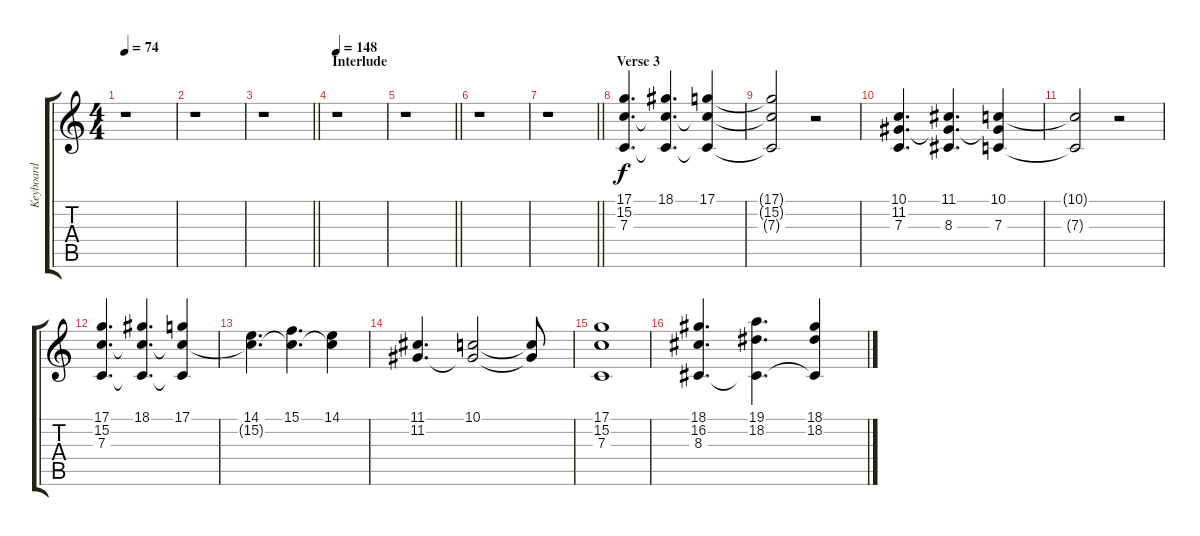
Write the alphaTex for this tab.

\track ("Keyboard" "Keyboard") {instrument stringensemble1}
\staff {score tabs}
\tuning (D4 A3 F3 C3 G2 C2) {hide}
\ts (4 4)
\tempo 74
\clef g2
\ks c
r.1{dy f} |
r.1 |
\barLineRight lightlight
r.1 |
\section ("" "Interlude")
\tempo 148
r.1 |
\barLineRight lightlight
r.1 |
r.1 |
\barLineRight lightlight
r.1 |
\section ("" "Verse 3")
(17.1 15.2 7.3).4{d volume 11 instrument stringensemble1} (18.1 15.2{t} 7.3{t}).4{d} (17.1 15.2{t} 7.3{t}).4 |
(17.1{t} 15.2{t} 7.3{t}).2 r.2 |
(10.1 11.2 7.3).4{d} (11.1 11.2{t} 8.3).4{d} (10.1 11.2{t} 7.3).4 |
(10.1{t} 7.3{t}).2 r.2 |
(17.1 15.2 7.3).4{d} (18.1 15.2{t} 7.3{t}).4{d} (17.1 15.2{t} 7.3{t}).4 |
(14.1 15.2{t}).4{d} (15.1 15.2{t}).4{d} (14.1 15.2{t}).4 |
(11.1 11.2).4{d} (10.1 11.2{t}).2 (10.1{t} 11.2{t}).8 |
(17.1 15.2 7.3).1 |
(18.1 16.2 8.3).4{d} (19.1 18.2 8.3{t}).4{d} (18.1 18.2 8.3{t}).4
